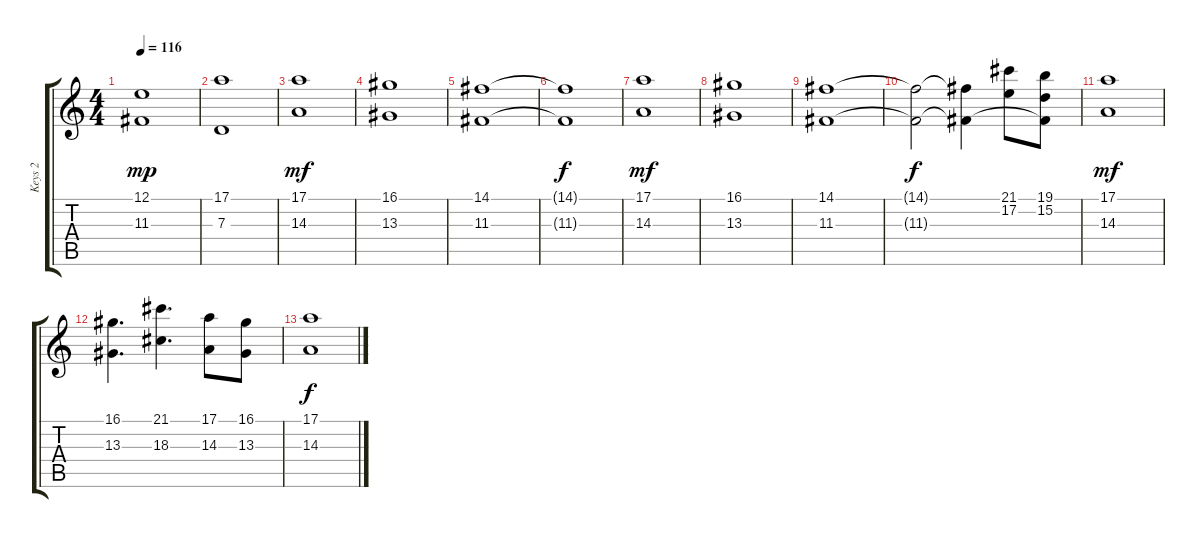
\track ("Keys 2" "Keys 2") {instrument stringensemble1}
\staff {score tabs}
\tuning (E4 B3 G3 D3 A2 E2) {hide}
\ts (4 4)
\tempo 116
\clef g2
\ks c
(12.1 11.3).1{dy mp} |
(17.1 7.3).1 |
(17.1 14.3).1{dy mf volume 8} |
(16.1 13.3).1 |
(14.1 11.3).1 |
(14.1{t} 11.3{t}).1{dy f} |
(17.1 14.3).1{dy mf} |
(16.1 13.3).1 |
(14.1 11.3).1 |
(14.1{t} 11.3{t}).2{dy f} (14.1{t} 11.3{t}).4 (21.1 17.2).8 (19.1 15.2 11.3{t}).8 |
(17.1 14.3).1{dy mf} |
(16.1 13.3).4{d} (21.1 18.3).4{d} (17.1 14.3).8 (16.1 13.3).8 |
(17.1 14.3).1{dy f}
